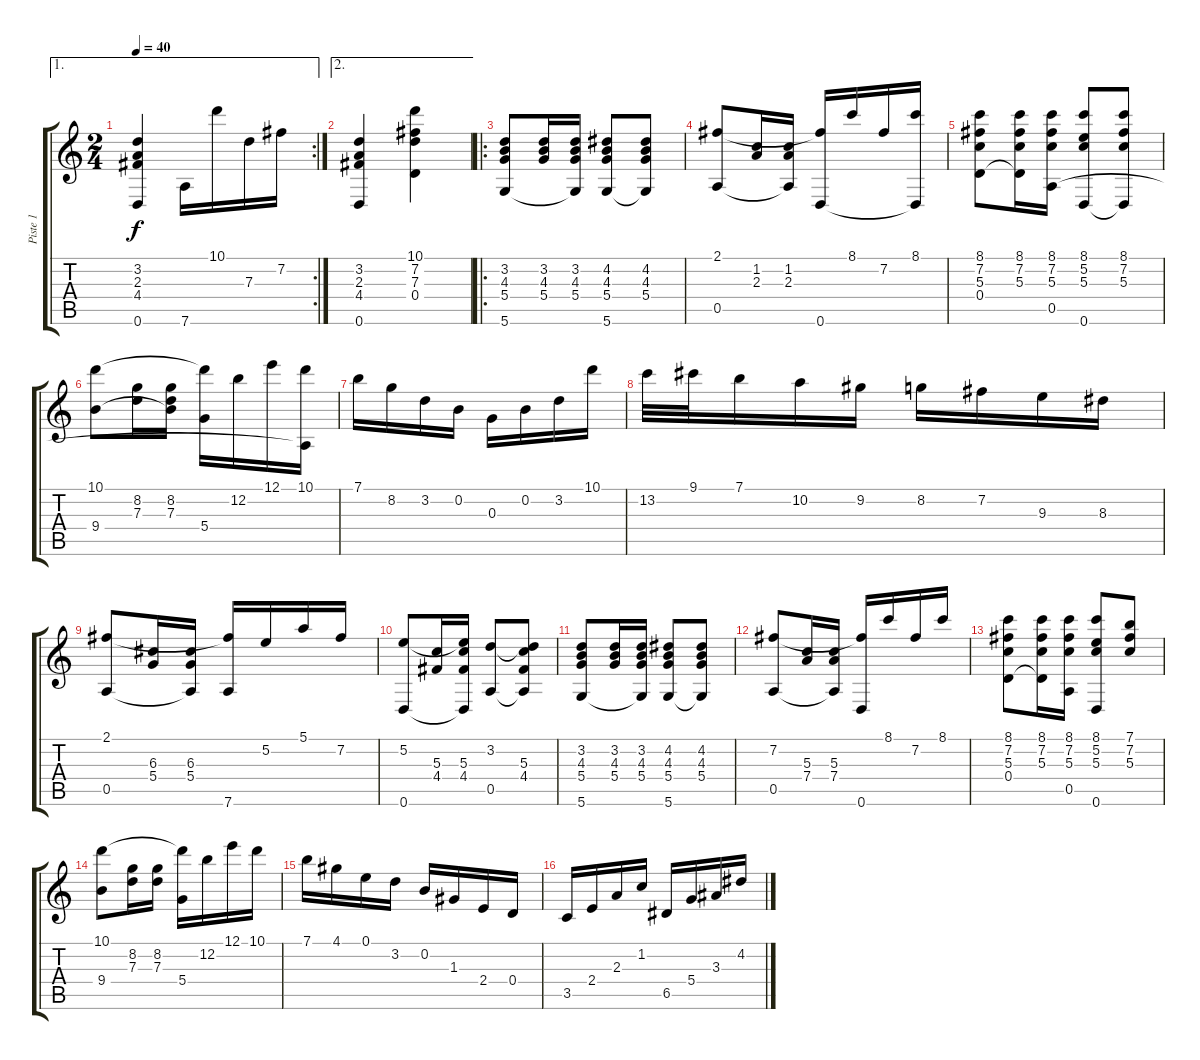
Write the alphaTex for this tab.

\track ("Piste 1" "Piste 1") {instrument acousticguitarnylon}
\staff {score tabs}
\tuning (E4 B3 G3 D3 A2 D2) {hide}
\ae 1
\rc 2
\ts (2 4)
\tempo 40
\clef g2
\ks c
(3.2 2.3 4.4 0.6).4{dy f} 7.6.16 10.1.16 7.3.16 7.2.16 |
\ae 2
(3.2 2.3 4.4 0.6).4 (10.1 7.2 7.3 0.4).4 |
\ro
(3.2 4.3 5.4 5.6).8 (3.2 4.3 5.4).16 (3.2 4.3 5.4 5.6{t}).16 (4.2 4.3 5.4 5.6).8 (4.2 4.3 5.4 5.6{t}).8 |
(2.1 0.5).8 (1.2 2.3).16 (1.2 2.3 0.5{t}).16 (2.1{t} 0.6).16 8.1.16 7.2.16 (8.1 0.6{t}).16 |
(8.1 7.2 5.3 0.4).8 (8.1 7.2 5.3 0.4{t}).16 (8.1 7.2 5.3 0.5).16 (8.1 5.2 5.3 0.6).8 (8.1 7.2 5.3 0.6{t}).8 |
(10.1 9.4).8 (8.2 7.3).16 (8.2 7.3 9.4{t}).16 (10.1{t} 5.4).16 12.2.16 12.1.16 (10.1 0.5{t}).16 |
7.1.16 8.2.16 3.2.16 0.2.16 0.3.16 0.2.16 3.2.16 10.1.16 |
13.2.32 9.1.32 7.1.16 10.2.16 9.2.16 8.2.16 7.2.16 9.3.16 8.3.16 |
(2.1 0.5).8 (6.3 5.4).16 (6.3 5.4 0.5{t}).16 (2.1{t} 7.6).16 5.2.16 5.1.16 7.2.16 |
(5.2 0.6).8 (5.3 4.4).16 (5.2{t} 5.3 4.4 0.6{t}).16 (3.2 0.5).8 (3.2{t} 5.3 4.4 0.5{t}).8 |
(3.2 4.3 5.4 5.6).8 (3.2 4.3 5.4).16 (3.2 4.3 5.4 5.6{t}).16 (4.2 4.3 5.4 5.6).8 (4.2 4.3 5.4 5.6{t}).8 |
(7.2 0.5).8 (5.3 7.4).16 (5.3 7.4 0.5{t}).16 (7.2{t} 0.6).16 8.1.16 7.2.16 8.1.16 |
(8.1 7.2 5.3 0.4).8 (8.1 7.2 5.3 0.4{t}).16 (8.1 7.2 5.3 0.5).16 (8.1 5.2 5.3 0.6).8 (7.1 7.2 5.3).8 |
(10.1 9.4).8 (8.2 7.3).16 (8.2 7.3).16 (10.1{t} 5.4).16 12.2.16 12.1.16 10.1.16 |
7.1.16 4.1.16 0.1.16 3.2.16 0.2.16 1.3.16 2.4.16 0.4.16 |
3.5.16 2.4.16 2.3.16 1.2.16 6.5.16 5.4.16 3.3.16 4.2.16
